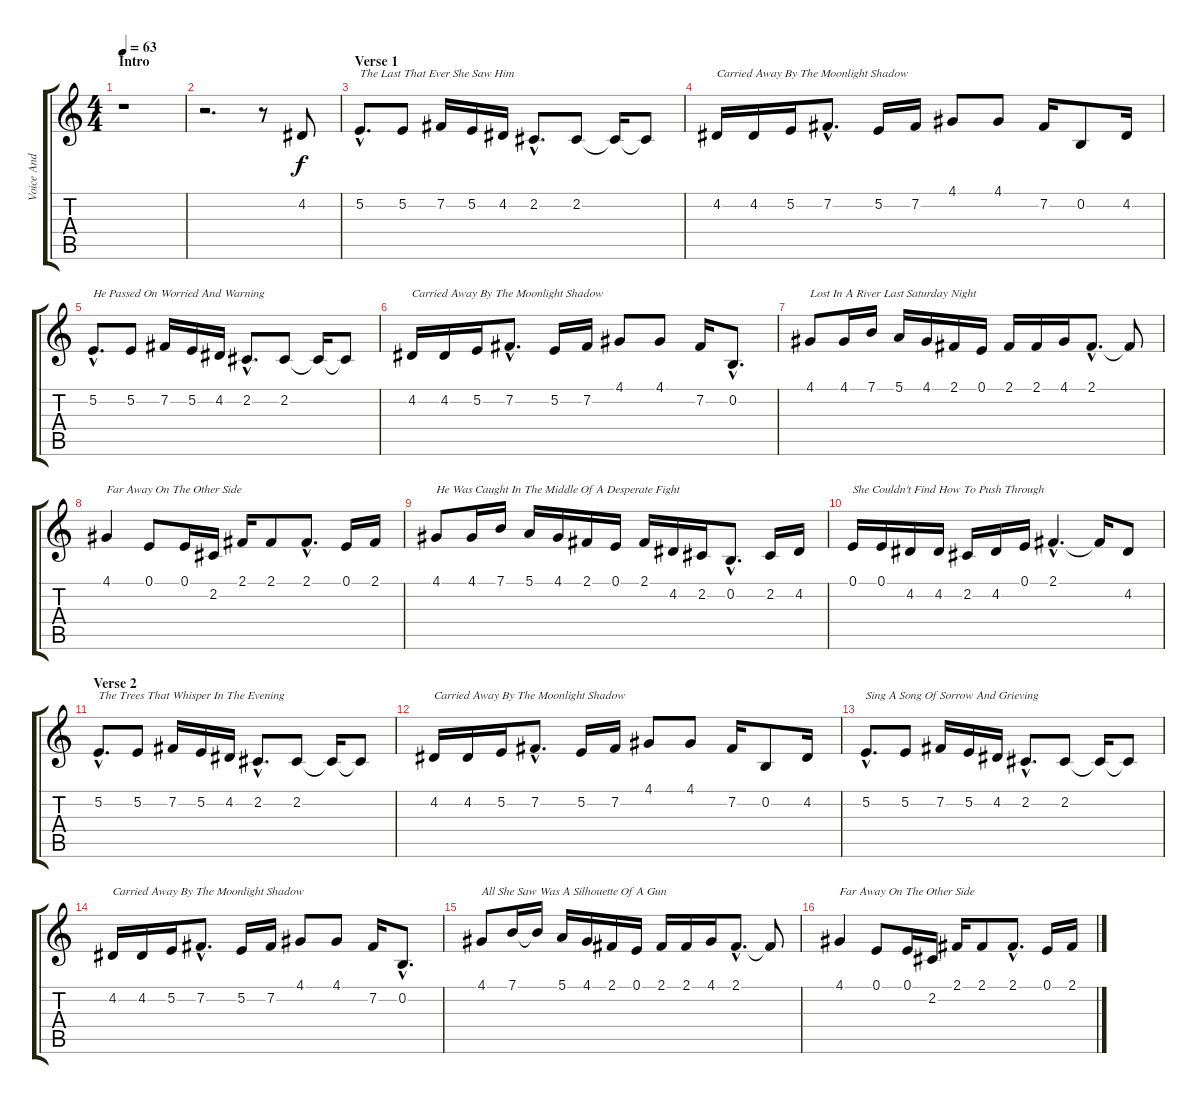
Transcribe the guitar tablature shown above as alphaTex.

\track ("Voice And Lyrics" "Voice And ") {instrument voiceoohs}
\staff {score tabs}
\tuning (E4 B3 G3 D3 A2 E2) {hide}
\ts (4 4)
\section ("" "Intro")
\tempo 63
\clef g2
\ks c
r.1{dy f instrument voiceoohs} |
r.2{d} r.8 4.2.8 |
\section ("" "Verse 1")
5.2{hac}.8{d txt "The Last That Ever She Saw Him"} 5.2.8 7.2.16 5.2.16 4.2.16 2.2{hac}.8{d} 2.2.8 2.2{t}.16 2.2{t}.8 |
4.2.16{txt "Carried Away By The Moonlight Shadow"} 4.2.16 5.2.16 7.2{hac}.8{d} 5.2.16 7.2.16 4.1.8 4.1.8 7.2.16 0.2.8 4.2.16 |
5.2{hac}.8{d txt "He Passed On Worried And Warning"} 5.2.8 7.2.16 5.2.16 4.2.16 2.2{hac}.8{d} 2.2.8 2.2{t}.16 2.2{t}.8 |
4.2.16{txt "Carried Away By The Moonlight Shadow"} 4.2.16 5.2.16 7.2{hac}.8{d} 5.2.16 7.2.16 4.1.8 4.1.8 7.2.16 0.2{hac}.8{d} |
4.1.8{txt "Lost In A River Last Saturday Night"} 4.1.16 7.1.16 5.1.16 4.1.16 2.1.16 0.1.16 2.1.16 2.1.16 4.1.16 2.1{hac}.8{d} 2.1{t}.8 |
4.1.4{txt "Far Away On The Other Side"} 0.1.8 0.1.16 2.2.16 2.1.16 2.1.8 2.1{hac}.8{d} 0.1.16 2.1.16 |
4.1.8{txt "He Was Caught In The Middle Of A Desperate Fight"} 4.1.16 7.1.16 5.1.16 4.1.16 2.1.16 0.1.16 2.1.16 4.2.16 2.2.16 0.2{hac}.8{d} 2.2.16 4.2.16 |
0.1.16{txt "She Couldn't Find How To Push Through"} 0.1.16 4.2.16 4.2.16 2.2.16 4.2.16 0.1.16 2.1{hac}.4{d} 2.1{t}.16 4.2.8 |
\section ("" "Verse 2")
5.2{hac}.8{d txt "The Trees That Whisper In The Evening"} 5.2.8 7.2.16 5.2.16 4.2.16 2.2{hac}.8{d} 2.2.8 2.2{t}.16 2.2{t}.8 |
4.2.16{txt "Carried Away By The Moonlight Shadow"} 4.2.16 5.2.16 7.2{hac}.8{d} 5.2.16 7.2.16 4.1.8 4.1.8 7.2.16 0.2.8 4.2.16 |
5.2{hac}.8{d txt "Sing A Song Of Sorrow And Grieving"} 5.2.8 7.2.16 5.2.16 4.2.16 2.2{hac}.8{d} 2.2.8 2.2{t}.16 2.2{t}.8 |
4.2.16{txt "Carried Away By The Moonlight Shadow"} 4.2.16 5.2.16 7.2{hac}.8{d} 5.2.16 7.2.16 4.1.8 4.1.8 7.2.16 0.2{hac}.8{d} |
4.1.8{txt "All She Saw Was A Silhouette Of A Gun"} 7.1.16 7.1{t}.16 5.1.16 4.1.16 2.1.16 0.1.16 2.1.16 2.1.16 4.1.16 2.1{hac}.8{d} 2.1{t}.8 |
4.1.4{txt "Far Away On The Other Side"} 0.1.8 0.1.16 2.2.16 2.1.16 2.1.8 2.1{hac}.8{d} 0.1.16 2.1.16
